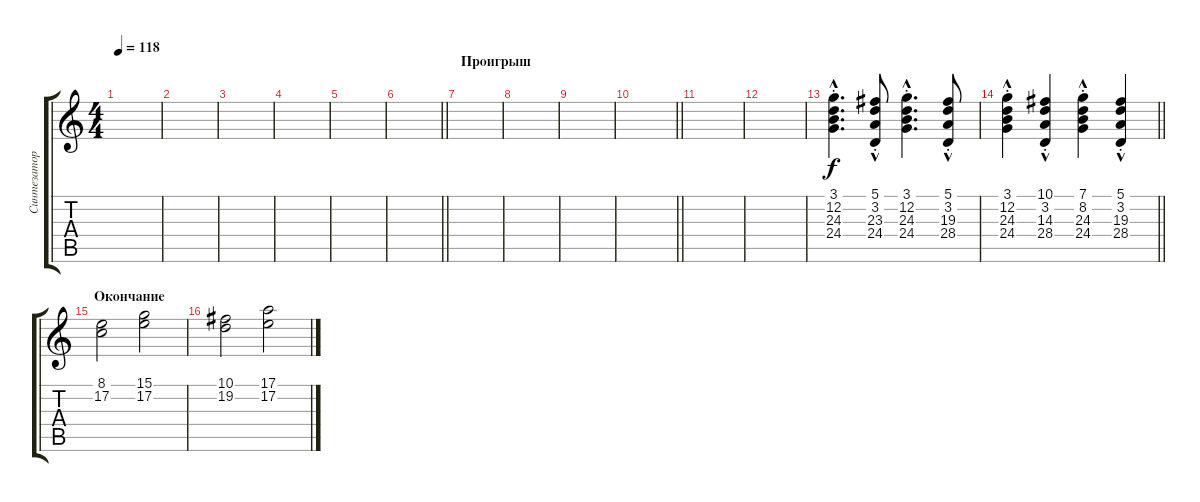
\track ("Синтезатор " "Синтезатор") {instrument stringensemble1}
\staff {score tabs}
\tuning (E4 B3 G3 D3 A2 E2) {hide}
\ts (4 4)
\tempo 118
\clef g2
\ks c
|
|
|
|
|
\barLineRight lightlight
|
\section ("" "Проигрыш")
|
|
|
\barLineRight lightlight
|
|
|
(3.1{hac st} 12.2{st} 24.3{st} 24.4{st}).4{d} (5.1{st} 3.2{hac st} 23.3 24.4{st}).8 (3.1{hac st} 12.2{st} 24.3{st} 24.4{st}).4{d} (5.1{st} 3.2{hac st} 19.3{st} 28.4{st}).8 |
\barLineRight lightlight
(3.1{hac st} 12.2{st} 24.3{st} 24.4{st}).4 (10.1{st} 3.2{hac st} 14.3{st} 28.4{st}).4 (7.1{st} 8.2{hac st} 24.3{st} 24.4{st}).4 (5.1{st} 3.2{hac st} 19.3{st} 28.4).4 |
\section ("" "Окончание")
(8.1 17.2).2{dy f volume 9} (15.1 17.2).2 |
(10.1 19.2).2 (17.1 17.2).2
